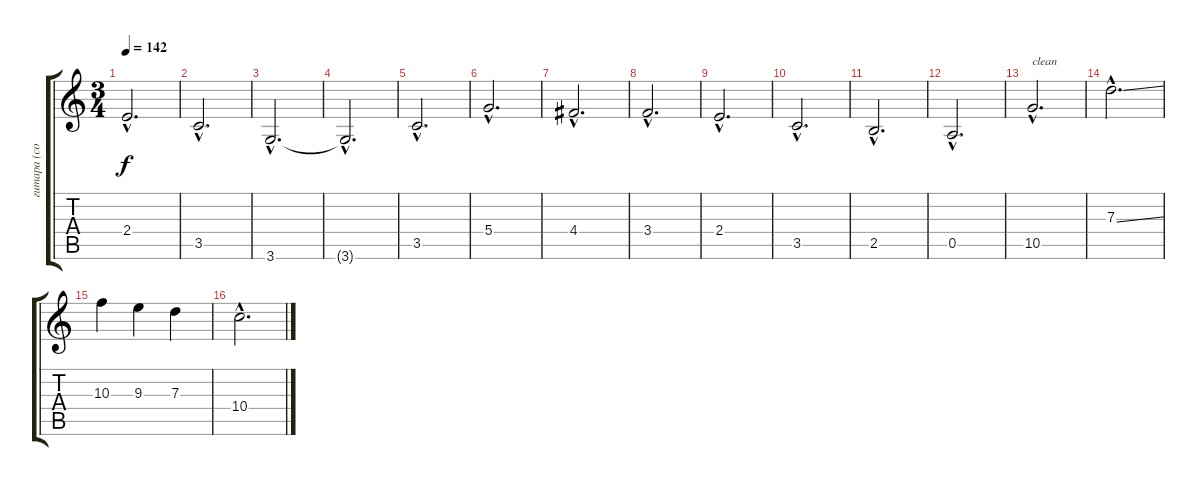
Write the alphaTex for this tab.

\track ("гитара (соло)" "гитара (со") {instrument overdrivenguitar}
\staff {score tabs}
\tuning (E4 B3 G3 D3 A2 E2) {hide}
\ts (3 4)
\tempo 142
\clef g2
\ks c
2.4{hac}.2{d dy f} |
3.5{hac}.2{d} |
3.6{hac}.2{d} |
3.6{hac t}.2{d} |
3.5{hac}.2{d} |
5.4{hac}.2{d} |
4.4{hac}.2{d} |
3.4{hac}.2{d} |
2.4{hac}.2{d} |
3.5{hac}.2{d} |
2.5{hac}.2{d} |
0.5{hac}.2{d} |
10.5{hac}.2{d txt "clean" instrument electricguitarjazz} |
7.3{ss hac}.2{d} |
10.3.4 9.3.4 7.3.4 |
10.4{hac}.2{d}
